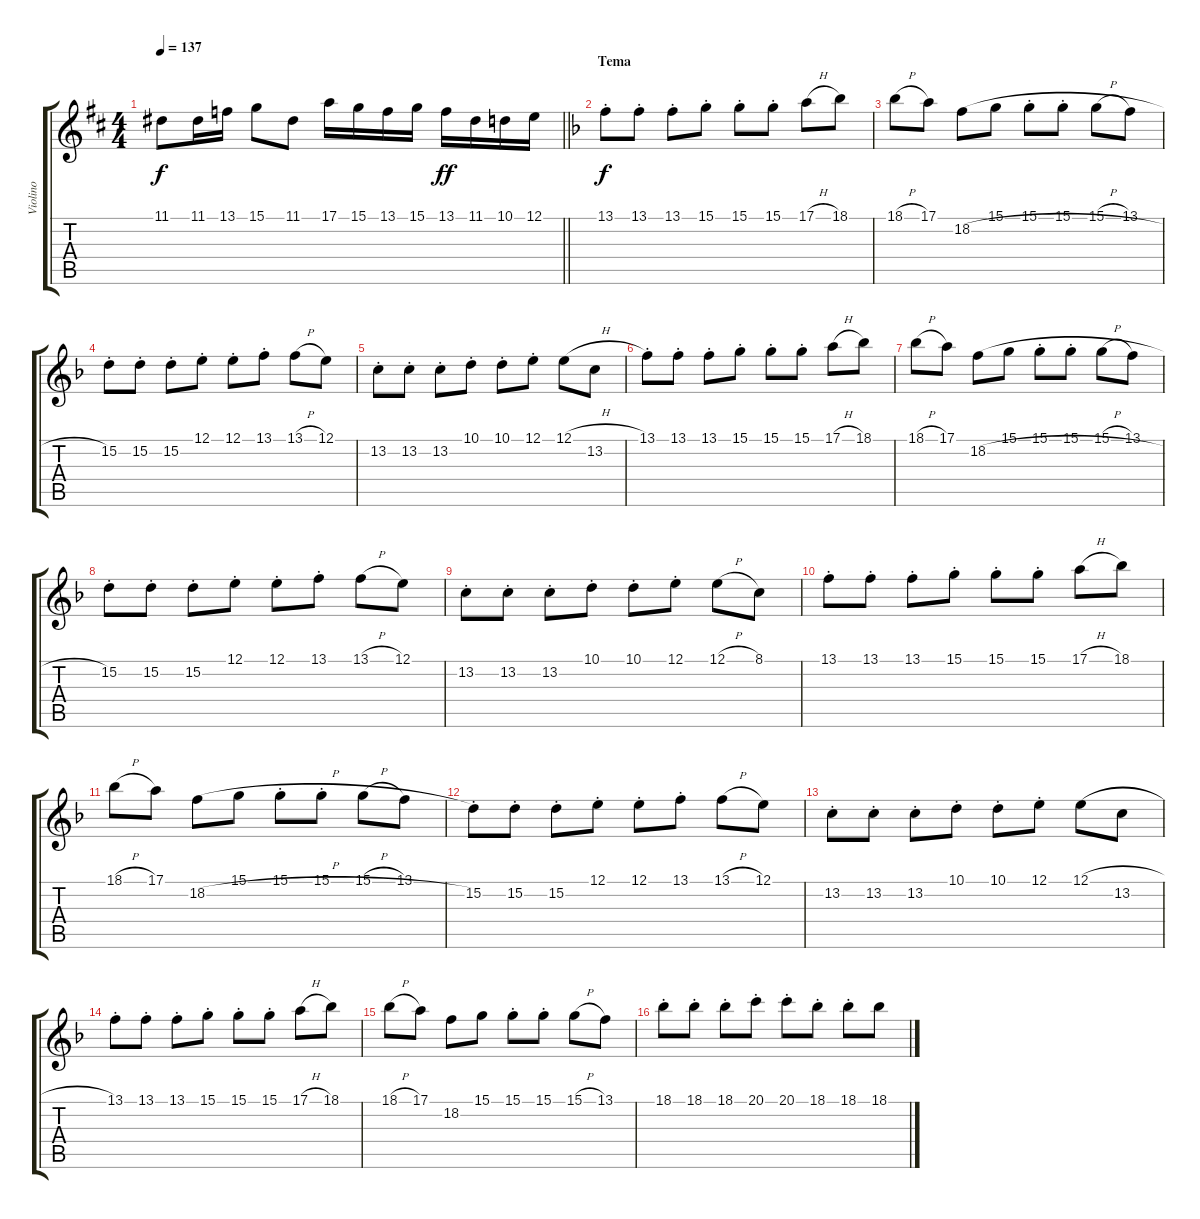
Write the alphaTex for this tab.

\track ("Violino" "Violino") {instrument violin}
\staff {score tabs}
\tuning (E4 B3 G3 D3 A2 E2) {hide}
\ts (4 4)
\tempo 137
\clef g2
\barLineRight lightlight
\ks bminor
11.1.8{dy f} 11.1.16 13.1.16 15.1.8 11.1.8 17.1.16 15.1.16 13.1.16 15.1.16 13.1.16{dy ff} 11.1.16 10.1.16 12.1.16 |
\section ("" "Tema")
\ks dminor
13.1{st}.8{dy f} 13.1{st}.8 13.1{st}.8 15.1{st}.8 15.1{st}.8 15.1{st}.8 17.1{h}.8 18.1.8 |
18.1{h}.8 17.1.8 18.2{h}.8 15.1.8 15.1{st}.8 15.1{st}.8 15.1{h}.8 13.1.8 |
15.2{st}.8 15.2{st}.8 15.2{st}.8 12.1{st}.8 12.1{st}.8 13.1{st}.8 13.1{h}.8 12.1.8 |
13.2{st}.8 13.2{st}.8 13.2{st}.8 10.1{st}.8 10.1{st}.8 12.1{st}.8 12.1{h}.8 13.2.8 |
13.1{st}.8 13.1{st}.8 13.1{st}.8 15.1{st}.8 15.1{st}.8 15.1{st}.8 17.1{h}.8 18.1.8 |
18.1{h}.8 17.1.8 18.2{h}.8 15.1.8 15.1{st}.8 15.1{st}.8 15.1{h}.8 13.1.8 |
15.2{st}.8 15.2{st}.8 15.2{st}.8 12.1{st}.8 12.1{st}.8 13.1{st}.8 13.1{h}.8 12.1.8 |
13.2{st}.8 13.2{st}.8 13.2{st}.8 10.1{st}.8 10.1{st}.8 12.1{st}.8 12.1{h}.8 8.1.8 |
13.1{st}.8 13.1{st}.8 13.1{st}.8 15.1{st}.8 15.1{st}.8 15.1{st}.8 17.1{h}.8 18.1.8 |
18.1{h}.8 17.1.8 18.2{h}.8 15.1.8 15.1{st}.8 15.1{st}.8 15.1{h}.8 13.1.8 |
15.2{st}.8 15.2{st}.8 15.2{st}.8 12.1{st}.8 12.1{st}.8 13.1{st}.8 13.1{h}.8 12.1.8 |
13.2{st}.8 13.2{st}.8 13.2{st}.8 10.1{st}.8 10.1{st}.8 12.1{st}.8 12.1{h}.8 13.2.8 |
13.1{st}.8 13.1{st}.8 13.1{st}.8 15.1{st}.8 15.1{st}.8 15.1{st}.8 17.1{h}.8 18.1.8 |
18.1{h}.8 17.1.8 18.2.8 15.1.8 15.1{st}.8 15.1{st}.8 15.1{h}.8 13.1.8 |
18.1{st}.8 18.1{st}.8 18.1{st}.8 20.1{st}.8 20.1{st}.8 18.1{st}.8 18.1{st}.8 18.1{h}.8
